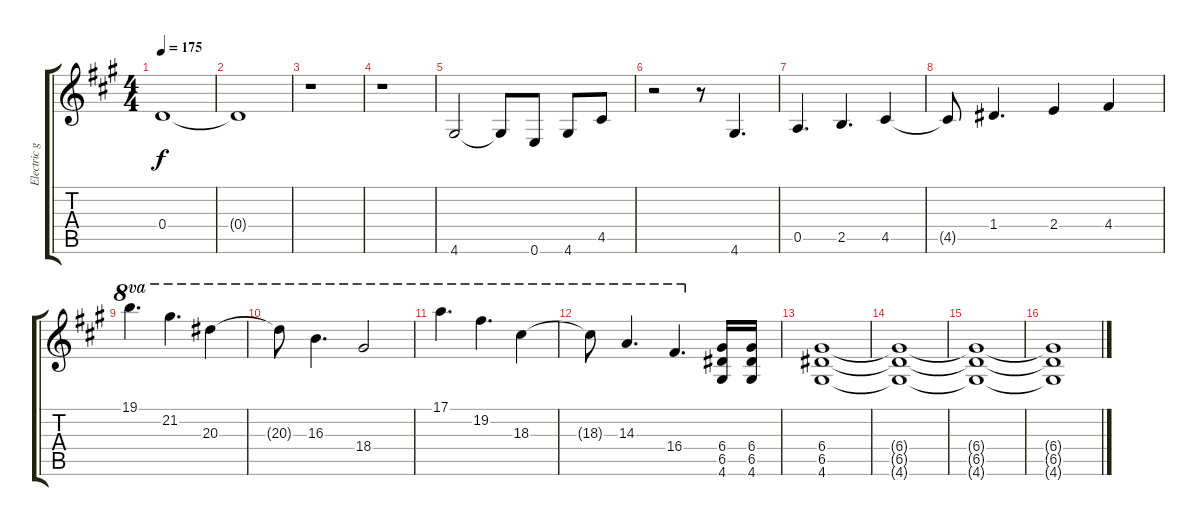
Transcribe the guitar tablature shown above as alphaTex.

\track ("Electric gtr w/ distortion" "Electric g") {instrument distortionguitar}
\staff {score tabs}
\tuning (E4 B3 G3 D3 A2 E2) {hide}
\ts (4 4)
\tempo 175
\clef g2
\ks a
0.4.1{dy f} |
0.4{t}.1 |
r.1 |
r.1 |
4.6.2 4.6{t}.8 0.6.8 4.6.8 4.5.8 |
r.2 r.8 4.6.4{d} |
0.5.4{d} 2.5.4{d} 4.5.4 |
4.5{t}.8 1.4.4{d} 2.4.4 4.4.4 |
19.1.4{d ot 8va} 21.2.4{d ot 8va} 20.3.4{ot 8va} |
20.3{t}.8{ot 8va} 16.3.4{d ot 8va} 18.4.2{ot 8va} |
17.1.4{d ot 8va} 19.2.4{d ot 8va} 18.3.4{ot 8va} |
18.3{t}.8{ot 8va} 14.3.4{d ot 8va} 16.4.4{d ot 8va} (6.4 6.5 4.6).16 (6.4 6.5 4.6).16 |
(6.4 6.5 4.6).1 |
(6.4{t} 6.5{t} 4.6{t}).1 |
(6.4{t} 6.5{t} 4.6{t}).1 |
(6.4{t} 6.5{t} 4.6{t}).1
